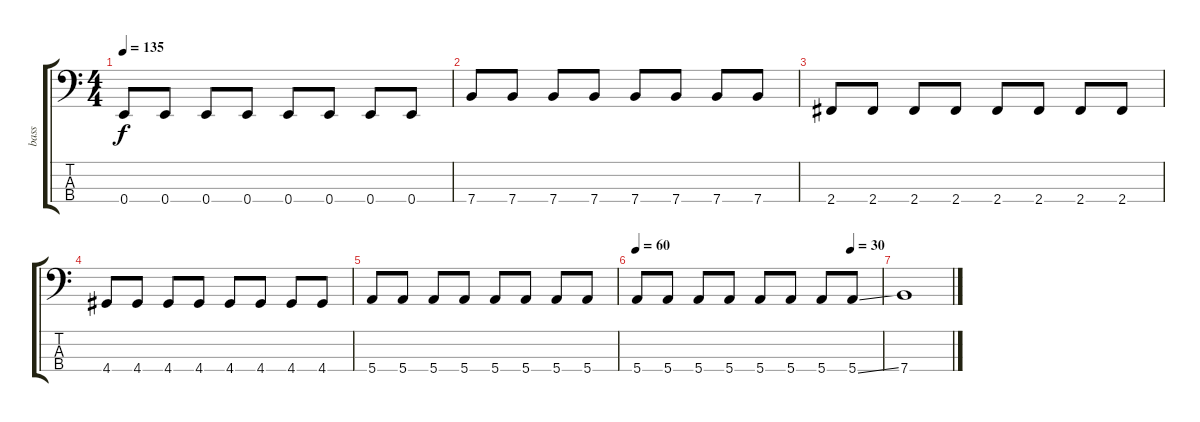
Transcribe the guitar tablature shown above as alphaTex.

\track ("bass" "bass") {instrument electricbassfinger}
\staff {score tabs}
\tuning (G2 D2 A1 E1) {hide}
\ts (4 4)
\tempo 135
\clef f4
\ks c
0.4.8{dy f} 0.4.8 0.4.8 0.4.8 0.4.8 0.4.8 0.4.8 0.4.8 |
7.4.8 7.4.8 7.4.8 7.4.8 7.4.8 7.4.8 7.4.8 7.4.8 |
2.4.8 2.4.8 2.4.8 2.4.8 2.4.8 2.4.8 2.4.8 2.4.8 |
4.4.8 4.4.8 4.4.8 4.4.8 4.4.8 4.4.8 4.4.8 4.4.8 |
5.4.8 5.4.8 5.4.8 5.4.8 5.4.8 5.4.8 5.4.8 5.4.8 |
\tempo 60
\tempo (30 0.875)
5.4.8 5.4.8 5.4.8 5.4.8 5.4.8 5.4.8 5.4.8 5.4{ss}.8 |
7.4.1
